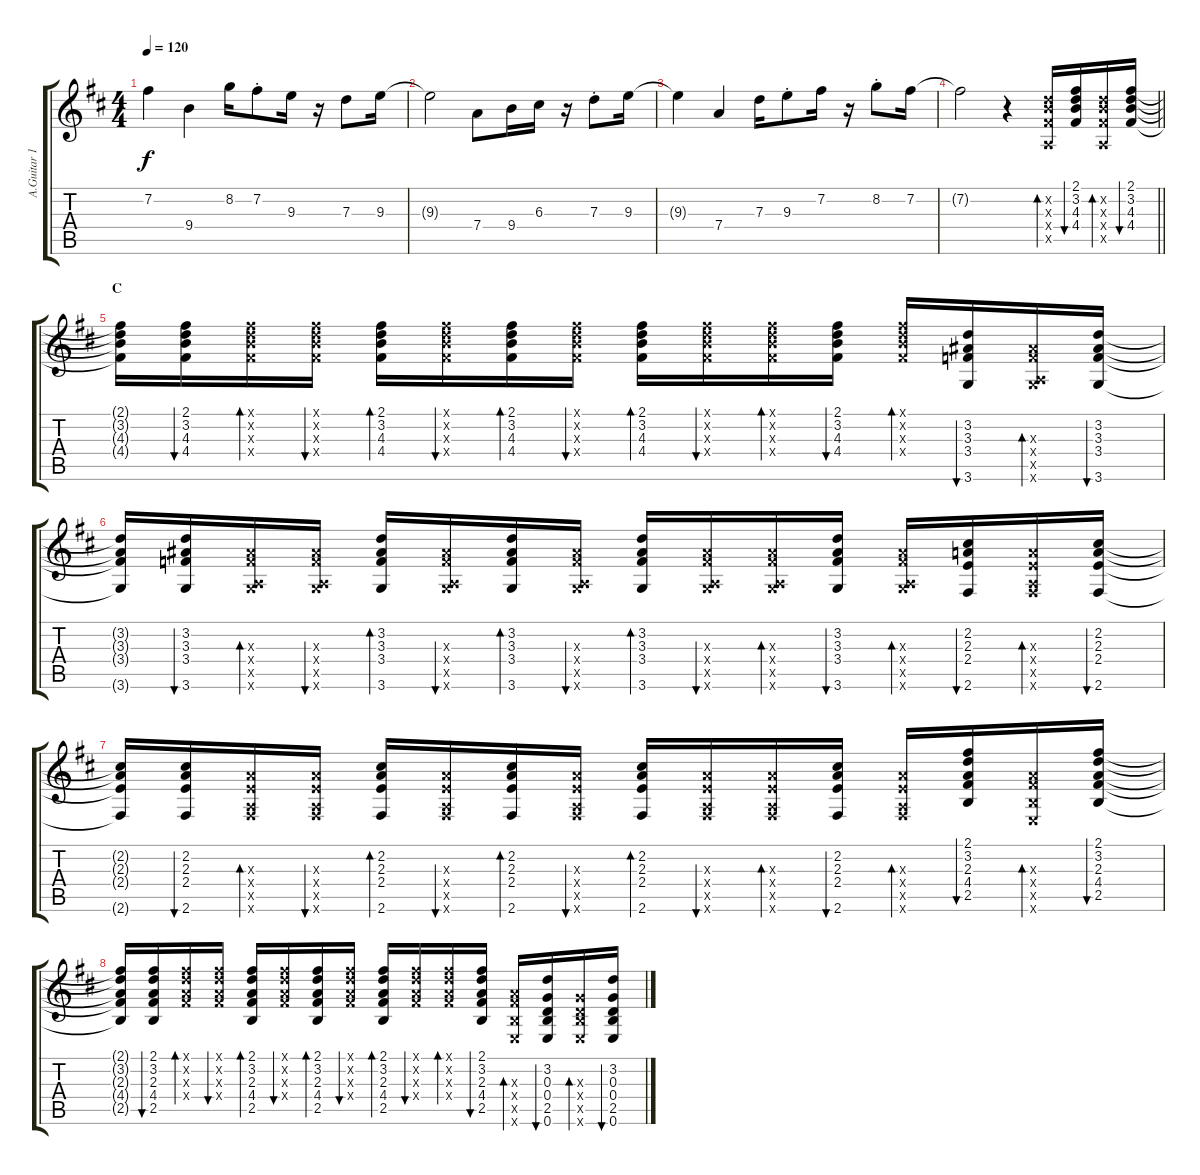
\track ("A.Guitar 1" "A.Guitar 1") {instrument acousticguitarsteel}
\staff {score tabs}
\tuning (E4 B3 G3 D3 A2 E2) {hide}
\ts (4 4)
\tempo 120
\clef g2
\ks d
7.2{t}.4{dy f} 9.4.4 8.2.16 7.2{st}.8 9.3.16 r.16 7.3.8 9.3.16 |
9.3{t}.2 7.4.8 9.4.16 6.3.16 r.16 7.3{st}.8 9.3.16 |
9.3{t}.4 7.4.4 7.3.16 9.3{st}.8 7.2.16 r.16 8.2{st}.8 7.2.16 |
\barLineRight lightlight
7.2{t}.2 r.4 (3.2{x} 4.3{x} 4.4{x} 0.5{x}).16{bd 60} (2.1 3.2 4.3 4.4).16{bu 60} (3.2{x} 4.3{x} 4.4{x} 0.5{x}).16{bd 60} (2.1 3.2 4.3 4.4).16{bu 60} |
\section ("" "C")
(2.1{t} 3.2{t} 4.3{t} 4.4{t}).16 (2.1 3.2 4.3 4.4).16{bu 30} (2.1{x} 3.2{x} 4.3{x} 4.4{x}).16{bd 30} (2.1{x} 3.2{x} 4.3{x} 4.4{x}).16{bu 30} (2.1 3.2 4.3 4.4).16{bd 30} (2.1{x} 3.2{x} 4.3{x} 4.4{x}).16{bu 30} (2.1 3.2 4.3 4.4).16{bd 30} (2.1{x} 3.2{x} 4.3{x} 4.4{x}).16{bu 30} (2.1 3.2 4.3 4.4).16{bd 30} (2.1{x} 3.2{x} 4.3{x} 4.4{x}).16{bu 30} (2.1{x} 3.2{x} 4.3{x} 4.4{x}).16{bd 30} (2.1 3.2 4.3 4.4).16{bu 30} (2.1{x} 3.2{x} 4.3{x} 4.4{x}).16{bd 30} (3.2 3.3 3.4 3.6).16{bu 30} (3.3{x} 3.4{x} 0.5{x} 3.6{x}).16{bd 30} (3.2 3.3 3.4 3.6).16{bu 30} |
(3.2{t} 3.3{t} 3.4{t} 3.6{t}).16 (3.2 3.3 3.4 3.6).16{bu 30} (3.3{x} 3.4{x} 0.5{x} 3.6{x}).16{bd 30} (3.3{x} 3.4{x} 0.5{x} 3.6{x}).16{bu 30} (3.2 3.3 3.4 3.6).16{bd 30} (3.3{x} 3.4{x} 0.5{x} 3.6{x}).16{bu 30} (3.2 3.3 3.4 3.6).16{bd 30} (3.3{x} 3.4{x} 0.5{x} 3.6{x}).16{bu 30} (3.2 3.3 3.4 3.6).16{bd 30} (3.3{x} 3.4{x} 0.5{x} 3.6{x}).16{bu 30} (3.3{x} 3.4{x} 0.5{x} 3.6{x}).16{bd 30} (3.2 3.3 3.4 3.6).16{bu 30} (3.3{x} 3.4{x} 0.5{x} 3.6{x}).16{bd 30} (2.2 2.3 2.4 2.6).16{bu 30} (2.3{x} 2.4{x} 0.5{x} 2.6{x}).16{bd 30} (2.2 2.3 2.4 2.6).16{bu 30} |
(2.2{t} 2.3{t} 2.4{t} 2.6{t}).16 (2.2 2.3 2.4 2.6).16{bu 30} (2.3{x} 2.4{x} 0.5{x} 2.6{x}).16{bd 30} (2.3{x} 2.4{x} 0.5{x} 2.6{x}).16{bu 30} (2.2 2.3 2.4 2.6).16{bd 30} (2.3{x} 2.4{x} 0.5{x} 2.6{x}).16{bu 30} (2.2 2.3 2.4 2.6).16{bd 30} (2.3{x} 2.4{x} 0.5{x} 2.6{x}).16{bu 30} (2.2 2.3 2.4 2.6).16{bd 30} (2.3{x} 2.4{x} 0.5{x} 2.6{x}).16{bu 30} (2.3{x} 2.4{x} 0.5{x} 2.6{x}).16{bd 30} (2.2 2.3 2.4 2.6).16{bu 30} (2.3{x} 2.4{x} 0.5{x} 2.6{x}).16{bd 30} (2.1 3.2 2.3 4.4 2.5).16{bu 30} (2.3{x} 4.4{x} 2.5{x} 0.6{x}).16{bd 30} (2.1 3.2 2.3 4.4 2.5).16{bu 30} |
(2.1{t} 3.2{t} 2.3{t} 4.4{t} 2.5{t}).16 (2.1 3.2 2.3 4.4 2.5).16{bu 30} (2.1{x} 3.2{x} 2.3{x} 4.4{x}).16{bd 30} (2.1{x} 3.2{x} 2.3{x} 4.4{x}).16{bu 30} (2.1 3.2 2.3 4.4 2.5).16{bd 30} (2.1{x} 3.2{x} 2.3{x} 4.4{x}).16{bu 30} (2.1 3.2 2.3 4.4 2.5).16{bd 30} (2.1{x} 3.2{x} 2.3{x} 4.4{x}).16{bu 30} (2.1 3.2 2.3 4.4 2.5).16{bd 30} (2.1{x} 3.2{x} 2.3{x} 4.4{x}).16{bu 30} (2.1{x} 3.2{x} 2.3{x} 4.4{x}).16{bd 30} (2.1 3.2 2.3 4.4 2.5).16{bu 30} (2.3{x} 4.4{x} 2.5{x} 0.6{x}).16{bd 30} (3.2 0.3 0.4 2.5 0.6).16{bu 30} (0.3{x} 0.4{x} 2.5{x} 0.6{x}).16{bd 30} (3.2 0.3 0.4 2.5 0.6).16{bu 30}
